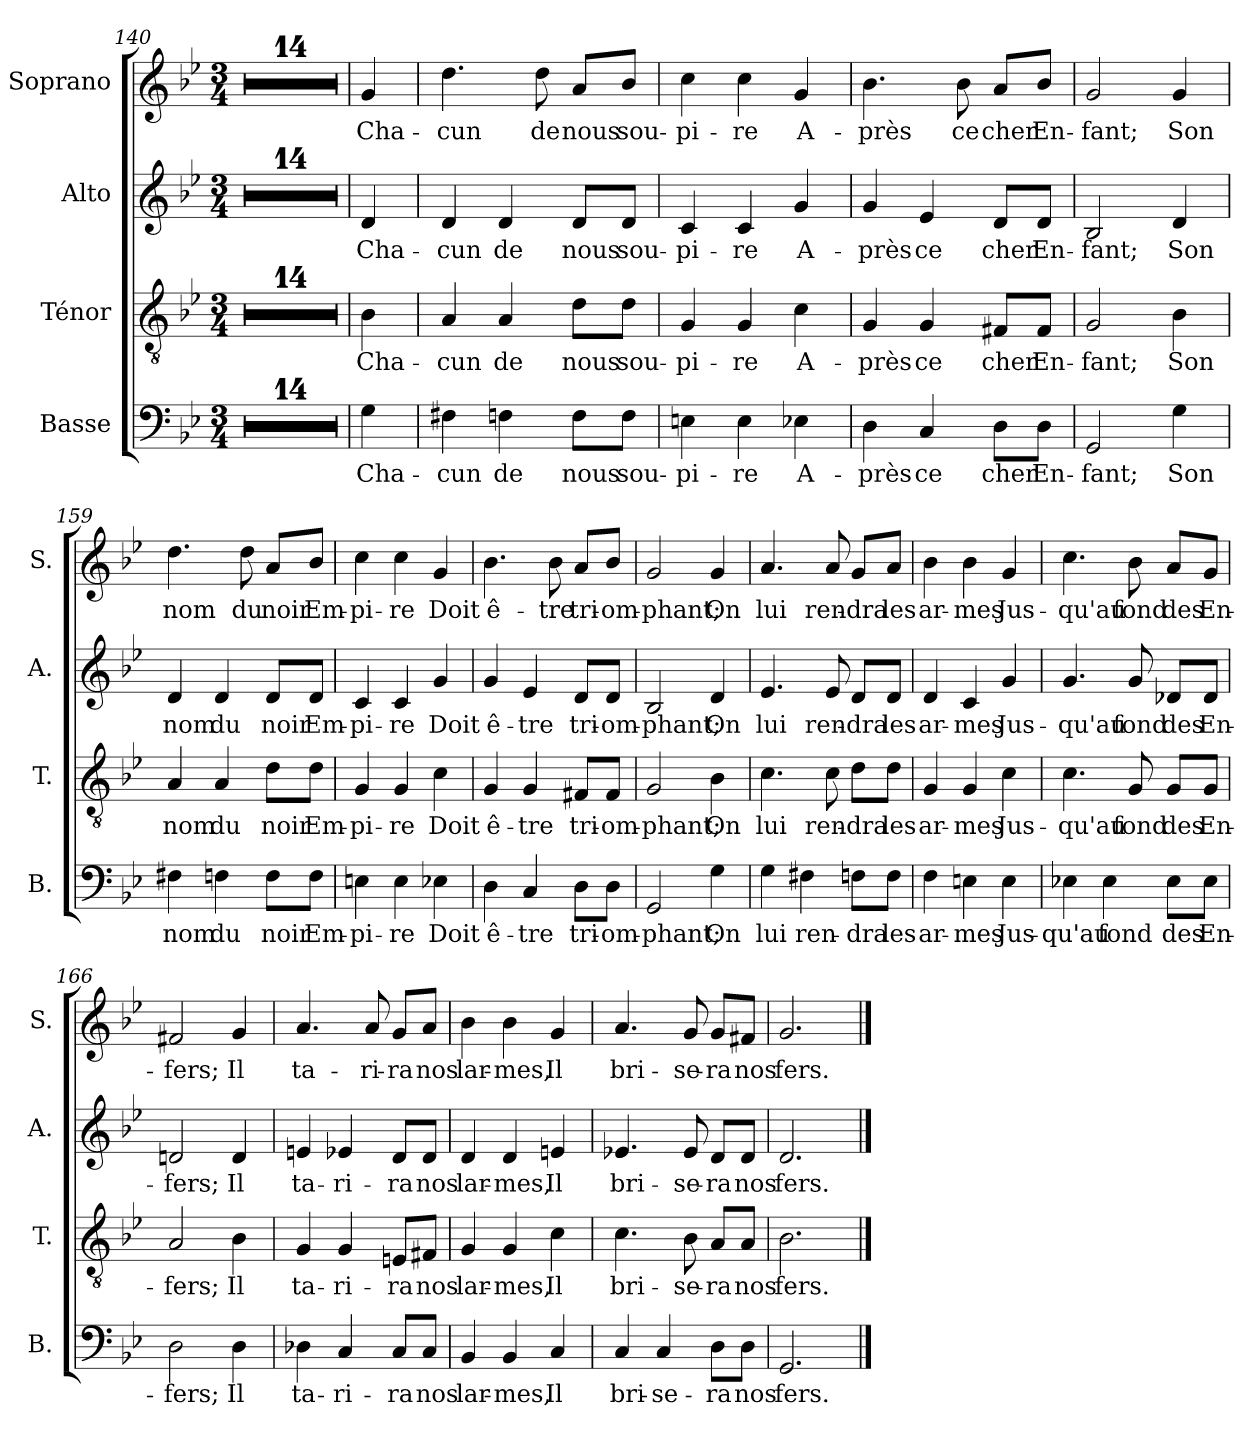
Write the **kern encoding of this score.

**kern	**text	**kern	**text	**kern	**text	**kern	**text
*part4	*part4	*part3	*part3	*part2	*part2	*part1	*part1
*staff4	*staff4	*staff3	*staff3	*staff2	*staff2	*staff1	*staff1
*I"Basse	*	*I"Ténor	*	*I"Alto	*	*I"Soprano	*
*I'B.	*	*I'T.	*	*I'A.	*	*I'S.	*
*clefF4	*	*clefGv2	*	*clefG2	*	*clefG2	*
*k[b-e-]	*	*k[b-e-]	*	*k[b-e-]	*	*k[b-e-]	*
*M3/4	*	*M3/4	*	*M3/4	*	*M3/4	*
=140	=140	=140	=140	=140	=140	=140	=140
2.r	.	2.r	.	2.r	.	2.r	.
=141	=141	=141	=141	=141	=141	=141	=141
2.r	.	2.r	.	2.r	.	2.r	.
=142	=142	=142	=142	=142	=142	=142	=142
2.r	.	2.r	.	2.r	.	2.r	.
=143	=143	=143	=143	=143	=143	=143	=143
2.r	.	2.r	.	2.r	.	2.r	.
=144	=144	=144	=144	=144	=144	=144	=144
2.r	.	2.r	.	2.r	.	2.r	.
=145	=145	=145	=145	=145	=145	=145	=145
2.r	.	2.r	.	2.r	.	2.r	.
=146	=146	=146	=146	=146	=146	=146	=146
2.r	.	2.r	.	2.r	.	2.r	.
=147	=147	=147	=147	=147	=147	=147	=147
2.r	.	2.r	.	2.r	.	2.r	.
=148	=148	=148	=148	=148	=148	=148	=148
2.r	.	2.r	.	2.r	.	2.r	.
=149	=149	=149	=149	=149	=149	=149	=149
2.r	.	2.r	.	2.r	.	2.r	.
=150	=150	=150	=150	=150	=150	=150	=150
2.r	.	2.r	.	2.r	.	2.r	.
=151	=151	=151	=151	=151	=151	=151	=151
2.r	.	2.r	.	2.r	.	2.r	.
=152	=152	=152	=152	=152	=152	=152	=152
2.r	.	2.r	.	2.r	.	2.r	.
=153	=153	=153	=153	=153	=153	=153	=153
2.r	.	2.r	.	2.r	.	2.r	.
=154	=154	=154	=154	=154	=154	=154	=154
!	!LO:LY:b	!	!LO:LY:b	!	!LO:LY:b	!	!LO:LY:b
4G\	Cha-	4B-\	Cha-	4d/	Cha-	4g/	Cha-
=155	=155	=155	=155	=155	=155	=155	=155
!	!LO:LY:b	!	!LO:LY:b	!	!LO:LY:b	!	!LO:LY:b
4F#X\	-cun	4A/	-cun	4d/	-cun	4.dd\	-cun
!	!LO:LY:b	!	!LO:LY:b	!	!LO:LY:b	!	!
4Fn\	de	4A/	de	4d/	de	.	.
!	!	!	!	!	!	!	!LO:LY:b
.	.	.	.	.	.	8dd\	de
!	!LO:LY:b	!	!LO:LY:b	!	!LO:LY:b	!	!LO:LY:b
8F\L	nous	8d\L	nous	8d/L	nous	8a/L	nous
!	!LO:LY:b	!	!LO:LY:b	!	!LO:LY:b	!	!LO:LY:b
8F\J	sou-	8d\J	sou-	8d/J	sou-	8b-/J	sou-
=156	=156	=156	=156	=156	=156	=156	=156
!	!LO:LY:b	!	!LO:LY:b	!	!LO:LY:b	!	!LO:LY:b
4En\	-pi-	4G/	-pi-	4c/	-pi-	4cc\	-pi-
!	!LO:LY:b	!	!LO:LY:b	!	!LO:LY:b	!	!LO:LY:b
4E\	-re	4G/	-re	4c/	-re	4cc\	-re
!	!LO:LY:b	!	!LO:LY:b	!	!LO:LY:b	!	!LO:LY:b
4E-X\	A-	4c\	A-	4g/	A-	4g/	A-
=157	=157	=157	=157	=157	=157	=157	=157
!	!LO:LY:b	!	!LO:LY:b	!	!LO:LY:b	!	!LO:LY:b
4D\	-près	4G/	-près	4g/	-près	4.b-\	-près
!	!LO:LY:b	!	!LO:LY:b	!	!LO:LY:b	!	!
4C/	ce	4G/	ce	4e-/	ce	.	.
!	!	!	!	!	!	!	!LO:LY:b
.	.	.	.	.	.	8b-\	ce
!	!LO:LY:b	!	!LO:LY:b	!	!LO:LY:b	!	!LO:LY:b
8D\L	cher	8F#X/L	cher	8d/L	cher	8a/L	cher
!	!LO:LY:b	!	!LO:LY:b	!	!LO:LY:b	!	!LO:LY:b
8D\J	En-	8F#/J	En-	8d/J	En-	8b-/J	En-
=158	=158	=158	=158	=158	=158	=158	=158
!	!LO:LY:b	!	!LO:LY:b	!	!LO:LY:b	!	!LO:LY:b
2GG/	-fant;	2G/	-fant;	2B-/	-fant;	2g/	-fant;
!	!LO:LY:b	!	!LO:LY:b	!	!LO:LY:b	!	!LO:LY:b
4G\	Son	4B-\	Son	4d/	Son	4g/	Son
=159	=159	=159	=159	=159	=159	=159	=159
!	!LO:LY:b	!	!LO:LY:b	!	!LO:LY:b	!	!LO:LY:b
4F#X\	nom	4A/	nom	4d/	nom	4.dd\	nom
!	!LO:LY:b	!	!LO:LY:b	!	!LO:LY:b	!	!
4Fn\	du	4A/	du	4d/	du	.	.
!	!	!	!	!	!	!	!LO:LY:b
.	.	.	.	.	.	8dd\	du
!	!LO:LY:b	!	!LO:LY:b	!	!LO:LY:b	!	!LO:LY:b
8F\L	noir	8d\L	noir	8d/L	noir	8a/L	noir
!	!LO:LY:b	!	!LO:LY:b	!	!LO:LY:b	!	!LO:LY:b
8F\J	Em-	8d\J	Em-	8d/J	Em-	8b-/J	Em-
=160	=160	=160	=160	=160	=160	=160	=160
!	!LO:LY:b	!	!LO:LY:b	!	!LO:LY:b	!	!LO:LY:b
4En\	-pi-	4G/	-pi-	4c/	-pi-	4cc\	-pi-
!	!LO:LY:b	!	!LO:LY:b	!	!LO:LY:b	!	!LO:LY:b
4E\	-re	4G/	-re	4c/	-re	4cc\	-re
!	!LO:LY:b	!	!LO:LY:b	!	!LO:LY:b	!	!LO:LY:b
4E-X\	Doit	4c\	Doit	4g/	Doit	4g/	Doit
=161	=161	=161	=161	=161	=161	=161	=161
!	!LO:LY:b	!	!LO:LY:b	!	!LO:LY:b	!	!LO:LY:b
4D\	ê-	4G/	ê-	4g/	ê-	4.b-\	ê-
!	!LO:LY:b	!	!LO:LY:b	!	!LO:LY:b	!	!
4C/	-tre	4G/	-tre	4e-/	-tre	.	.
!	!	!	!	!	!	!	!LO:LY:b
.	.	.	.	.	.	8b-\	-tre
!	!LO:LY:b	!	!LO:LY:b	!	!LO:LY:b	!	!LO:LY:b
8D\L	tri-	8F#X/L	tri-	8d/L	tri-	8a/L	tri-
!	!LO:LY:b	!	!LO:LY:b	!	!LO:LY:b	!	!LO:LY:b
8D\J	-om-	8F#/J	-om-	8d/J	-om-	8b-/J	-om-
=162	=162	=162	=162	=162	=162	=162	=162
!	!LO:LY:b	!	!LO:LY:b	!	!LO:LY:b	!	!LO:LY:b
2GG/	-phant;	2G/	-phant;	2B-/	-phant;	2g/	-phant;
!	!LO:LY:b	!	!LO:LY:b	!	!LO:LY:b	!	!LO:LY:b
4G\	On	4B-\	On	4d/	On	4g/	On
=163	=163	=163	=163	=163	=163	=163	=163
!	!LO:LY:b	!	!LO:LY:b	!	!LO:LY:b	!	!LO:LY:b
4G\	lui	4.c\	lui	4.e-/	lui	4.a/	lui
!	!LO:LY:b	!	!	!	!	!	!
4F#X\	ren-	.	.	.	.	.	.
!	!	!	!LO:LY:b	!	!LO:LY:b	!	!LO:LY:b
.	.	8c\	ren-	8e-/	ren-	8a/	ren-
!	!LO:LY:b	!	!LO:LY:b	!	!LO:LY:b	!	!LO:LY:b
8Fn\L	-dra	8d\L	-dra	8d/L	-dra	8g/L	-dra
!	!LO:LY:b	!	!LO:LY:b	!	!LO:LY:b	!	!LO:LY:b
8F\J	les	8d\J	les	8d/J	les	8a/J	les
=164	=164	=164	=164	=164	=164	=164	=164
!	!LO:LY:b	!	!LO:LY:b	!	!LO:LY:b	!	!LO:LY:b
4F\	ar-	4G/	ar-	4d/	ar-	4b-\	ar-
!	!LO:LY:b	!	!LO:LY:b	!	!LO:LY:b	!	!LO:LY:b
4En\	-mes	4G/	-mes	4c/	-mes	4b-\	-mes
!	!LO:LY:b	!	!LO:LY:b	!	!LO:LY:b	!	!LO:LY:b
4E\	Jus-	4c\	Jus-	4g/	Jus-	4g/	Jus-
=165	=165	=165	=165	=165	=165	=165	=165
!	!LO:LY:b	!	!LO:LY:b	!	!LO:LY:b	!	!LO:LY:b
4E-X\	-qu'au	4.c\	-qu'au	4.g/	-qu'au	4.cc\	-qu'au
!	!LO:LY:b	!	!	!	!	!	!
4E-\	fond	.	.	.	.	.	.
!	!	!	!LO:LY:b	!	!LO:LY:b	!	!LO:LY:b
.	.	8G/	fond	8g/	fond	8b-\	fond
!	!LO:LY:b	!	!LO:LY:b	!	!LO:LY:b	!	!LO:LY:b
8E-\L	des	8G/L	des	8d-X/L	des	8a/L	des
!	!LO:LY:b	!	!LO:LY:b	!	!LO:LY:b	!	!LO:LY:b
8E-\J	En-	8G/J	En-	8d-/J	En-	8g/J	En-
=166	=166	=166	=166	=166	=166	=166	=166
!	!LO:LY:b	!	!LO:LY:b	!	!LO:LY:b	!	!LO:LY:b
2D\	-fers;	2A/	-fers;	2dn/	-fers;	2f#X/	-fers;
!	!LO:LY:b	!	!LO:LY:b	!	!LO:LY:b	!	!LO:LY:b
4D\	Il	4B-\	Il	4d/	Il	4g/	Il
=167	=167	=167	=167	=167	=167	=167	=167
!	!LO:LY:b	!	!LO:LY:b	!	!LO:LY:b	!	!LO:LY:b
4D-X\	ta-	4G/	ta-	4en/	ta-	4.a/	ta-
!	!LO:LY:b	!	!LO:LY:b	!	!LO:LY:b	!	!
4C/	-ri-	4G/	-ri-	4e-X/	-ri-	.	.
!	!	!	!	!	!	!	!LO:LY:b
.	.	.	.	.	.	8a/	-ri-
!	!LO:LY:b	!	!LO:LY:b	!	!LO:LY:b	!	!LO:LY:b
8C/L	-ra	8En/L	-ra	8d/L	-ra	8g/L	-ra
!	!LO:LY:b	!	!LO:LY:b	!	!LO:LY:b	!	!LO:LY:b
8C/J	nos	8F#X/J	nos	8d/J	nos	8a/J	nos
=168	=168	=168	=168	=168	=168	=168	=168
!	!LO:LY:b	!	!LO:LY:b	!	!LO:LY:b	!	!LO:LY:b
4BB-/	lar-	4G/	lar-	4d/	lar-	4b-\	lar-
!	!LO:LY:b	!	!LO:LY:b	!	!LO:LY:b	!	!LO:LY:b
4BB-/	-mes,	4G/	-mes,	4d/	-mes,	4b-\	-mes,
!	!LO:LY:b	!	!LO:LY:b	!	!LO:LY:b	!	!LO:LY:b
4C/	Il	4c\	Il	4en/	Il	4g/	Il
=169	=169	=169	=169	=169	=169	=169	=169
!	!LO:LY:b	!	!LO:LY:b	!	!LO:LY:b	!	!LO:LY:b
4C/	bri-	4.c\	bri-	4.e-X/	bri-	4.a/	bri-
!	!LO:LY:b	!	!	!	!	!	!
4C/	-se-	.	.	.	.	.	.
!	!	!	!LO:LY:b	!	!LO:LY:b	!	!LO:LY:b
.	.	8B-\	-se-	8e-/	-se-	8g/	-se-
!	!LO:LY:b	!	!LO:LY:b	!	!LO:LY:b	!	!LO:LY:b
8D\L	-ra	8A/L	-ra	8d/L	-ra	8g/L	-ra
!	!LO:LY:b	!	!LO:LY:b	!	!LO:LY:b	!	!LO:LY:b
8D\J	nos	8A/J	nos	8d/J	nos	8f#X/J	nos
=170	=170	=170	=170	=170	=170	=170	=170
!	!LO:LY:b	!	!LO:LY:b	!	!LO:LY:b	!	!LO:LY:b
2.GG/	fers.	2.B-\	fers.	2.d/	fers.	2.g/	fers.
==	==	==	==	==	==	==	==
*-	*-	*-	*-	*-	*-	*-	*-
